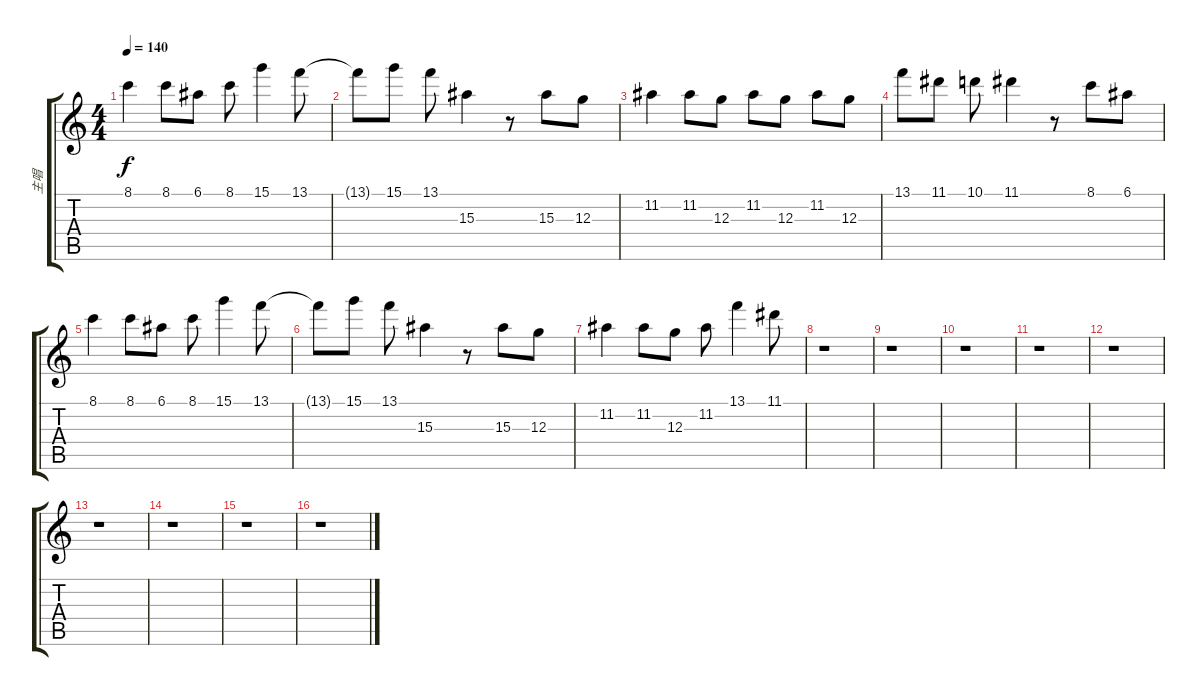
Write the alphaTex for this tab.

\track ("主唱" "主唱") {instrument acousticguitarsteel}
\staff {score tabs}
\tuning (E4 B3 G3 D3 A2 E2) {hide}
\ts (4 4)
\tempo 140
\clef g2
\ks c
8.1.4{dy f} 8.1.8 6.1.8 8.1.8 15.1.4 13.1.8 |
13.1{t}.8 15.1.8 13.1.8 15.3.4 r.8 15.3.8 12.3.8 |
11.2.4 11.2.8 12.3.8 11.2.8 12.3.8 11.2.8 12.3.8{txt ""} |
13.1.8 11.1.8 10.1.8 11.1.4 r.8 8.1.8 6.1.8 |
8.1.4 8.1.8 6.1.8 8.1.8 15.1.4 13.1.8 |
13.1{t}.8 15.1.8 13.1.8 15.3.4 r.8 15.3.8 12.3.8 |
11.2.4 11.2.8 12.3.8 11.2.8 13.1.4 11.1.8 |
r.1 |
r.1 |
r.1 |
r.1 |
r.1 |
r.1 |
r.1 |
r.1 |
r.1
